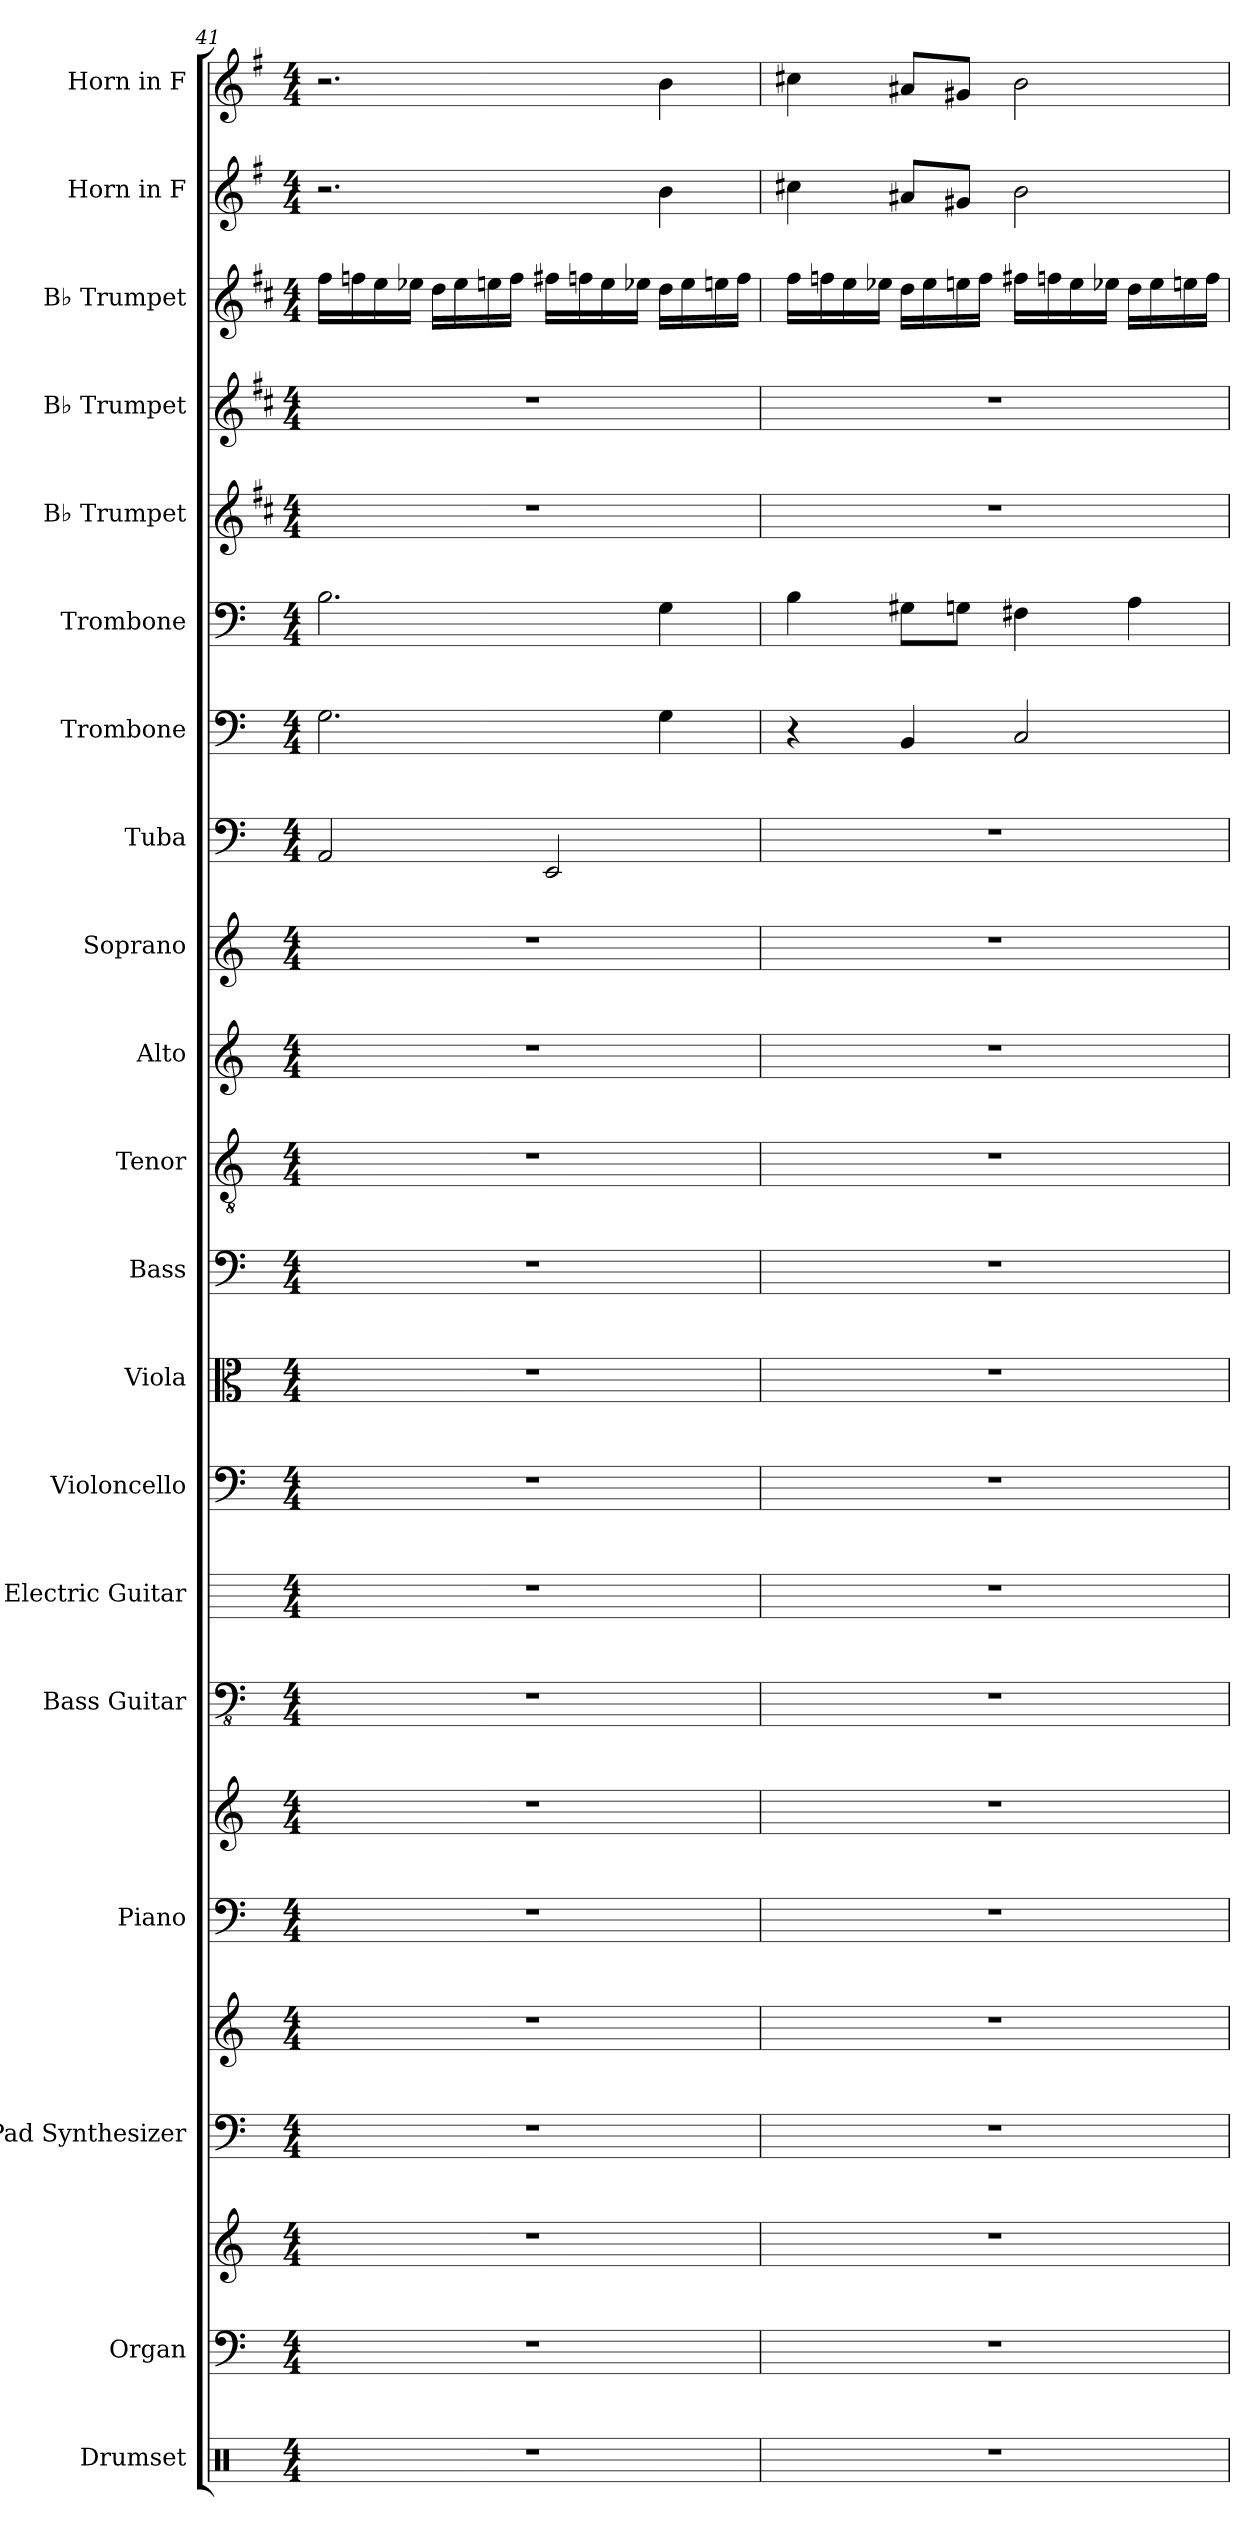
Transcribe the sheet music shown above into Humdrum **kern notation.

**kern	**kern	**kern	**kern	**kern	**kern	**kern	**kern	**kern	**kern	**kern	**kern	**kern	**kern	**kern	**kern	**kern	**kern	**kern	**kern	**kern	**kern	**kern
*part20	*part19	*part19	*part18	*part18	*part17	*part17	*part16	*part15	*part14	*part13	*part12	*part11	*part10	*part9	*part8	*part7	*part6	*part5	*part4	*part3	*part2	*part1
*staff23	*staff22	*staff21	*staff20	*staff19	*staff18	*staff17	*staff16	*staff15	*staff14	*staff13	*staff12	*staff11	*staff10	*staff9	*staff8	*staff7	*staff6	*staff5	*staff4	*staff3	*staff2	*staff1
*I"Drumset	*I"Organ	*	*I"Pad Synthesizer	*	*I"Piano	*	*I"Bass Guitar	*I"Electric Guitar	*I"Violoncello	*I"Viola	*I"Bass	*I"Tenor	*I"Alto	*I"Soprano	*I"Tuba	*I"Trombone	*I"Trombone	*I"B♭ Trumpet	*I"B♭ Trumpet	*I"B♭ Trumpet	*I"Horn in F	*I"Horn in F
*I'Drs.	*I'Org.	*	*I'Synth.	*	*I'Pno.	*	*I'B. Guit.	*I'El. Guit.	*I'Vc.	*I'Vla.	*I'B.	*I'T.	*I'A.	*I'S.	*I'Tba.	*I'Tbn.	*I'Tbn.	*I'B♭ Tpt.	*I'B♭ Tpt.	*I'B♭ Tpt.	*	*
!!LO:PB:g=z
*clefX	*clefF4	*clefG2	*clefF4	*clefG2	*clefF4	*clefG2	*clefFv4	*	*clefF4	*clefC3	*clefF4	*clefGv2	*clefG2	*clefG2	*clefF4	*clefF4	*clefF4	*clefG2	*clefG2	*clefG2	*clefG2	*clefG2
*	*	*	*	*	*	*	*	*	*	*	*	*	*	*	*	*	*	*ITrd1c2	*ITrd1c2	*ITrd1c2	*ITrd4c7	*ITrd4c7
*k[]	*k[]	*k[]	*k[]	*k[]	*k[]	*k[]	*k[]	*k[]	*k[]	*k[]	*k[]	*k[]	*k[]	*k[]	*k[]	*k[]	*k[]	*k[]	*k[]	*k[]	*k[]	*k[]
*M4/4	*M4/4	*M4/4	*M4/4	*M4/4	*M4/4	*M4/4	*M4/4	*M4/4	*M4/4	*M4/4	*M4/4	*M4/4	*M4/4	*M4/4	*M4/4	*M4/4	*M4/4	*M4/4	*M4/4	*M4/4	*M4/4	*M4/4
=41	=41	=41	=41	=41	=41	=41	=41	=41	=41	=41	=41	=41	=41	=41	=41	=41	=41	=41	=41	=41	=41	=41
1r	1r	1r	1r	1r	1r	1r	1r	1r	1r	1r	1r	1r	1r	1r	2AA/	2.G\	2.B\	1r	1r	16ee\LL	2.r	2.r
.	.	.	.	.	.	.	.	.	.	.	.	.	.	.	.	.	.	.	.	16ee-X\	.	.
.	.	.	.	.	.	.	.	.	.	.	.	.	.	.	.	.	.	.	.	16dd\	.	.
.	.	.	.	.	.	.	.	.	.	.	.	.	.	.	.	.	.	.	.	16dd-X\JJ	.	.
.	.	.	.	.	.	.	.	.	.	.	.	.	.	.	.	.	.	.	.	16cc\LL	.	.
.	.	.	.	.	.	.	.	.	.	.	.	.	.	.	.	.	.	.	.	16dd-\	.	.
.	.	.	.	.	.	.	.	.	.	.	.	.	.	.	.	.	.	.	.	16ddn\	.	.
.	.	.	.	.	.	.	.	.	.	.	.	.	.	.	.	.	.	.	.	16ee-\JJ	.	.
.	.	.	.	.	.	.	.	.	.	.	.	.	.	.	2EE/	.	.	.	.	16een\LL	.	.
.	.	.	.	.	.	.	.	.	.	.	.	.	.	.	.	.	.	.	.	16ee-X\	.	.
.	.	.	.	.	.	.	.	.	.	.	.	.	.	.	.	.	.	.	.	16dd\	.	.
.	.	.	.	.	.	.	.	.	.	.	.	.	.	.	.	.	.	.	.	16dd-X\JJ	.	.
.	.	.	.	.	.	.	.	.	.	.	.	.	.	.	.	4G\	4G\	.	.	16cc\LL	4e\	4e\
.	.	.	.	.	.	.	.	.	.	.	.	.	.	.	.	.	.	.	.	16dd-\	.	.
.	.	.	.	.	.	.	.	.	.	.	.	.	.	.	.	.	.	.	.	16ddn\	.	.
.	.	.	.	.	.	.	.	.	.	.	.	.	.	.	.	.	.	.	.	16ee-\JJ	.	.
=42	=42	=42	=42	=42	=42	=42	=42	=42	=42	=42	=42	=42	=42	=42	=42	=42	=42	=42	=42	=42	=42	=42
1r	1r	1r	1r	1r	1r	1r	1r	1r	1r	1r	1r	1r	1r	1r	1r	4r	4B\	1r	1r	16ee\LL	4f#X\	4f#X\
.	.	.	.	.	.	.	.	.	.	.	.	.	.	.	.	.	.	.	.	16ee-X\	.	.
.	.	.	.	.	.	.	.	.	.	.	.	.	.	.	.	.	.	.	.	16dd\	.	.
.	.	.	.	.	.	.	.	.	.	.	.	.	.	.	.	.	.	.	.	16dd-X\JJ	.	.
.	.	.	.	.	.	.	.	.	.	.	.	.	.	.	.	4BB/	8G#X\L	.	.	16cc\LL	8d#X/L	8d#X/L
.	.	.	.	.	.	.	.	.	.	.	.	.	.	.	.	.	.	.	.	16dd-\	.	.
.	.	.	.	.	.	.	.	.	.	.	.	.	.	.	.	.	8Gn\J	.	.	16ddn\	8c#X/J	8c#X/J
.	.	.	.	.	.	.	.	.	.	.	.	.	.	.	.	.	.	.	.	16ee-\JJ	.	.
.	.	.	.	.	.	.	.	.	.	.	.	.	.	.	.	2C/	4F#X\	.	.	16een\LL	2e\	2e\
.	.	.	.	.	.	.	.	.	.	.	.	.	.	.	.	.	.	.	.	16ee-X\	.	.
.	.	.	.	.	.	.	.	.	.	.	.	.	.	.	.	.	.	.	.	16dd\	.	.
.	.	.	.	.	.	.	.	.	.	.	.	.	.	.	.	.	.	.	.	16dd-X\JJ	.	.
.	.	.	.	.	.	.	.	.	.	.	.	.	.	.	.	.	4A\	.	.	16cc\LL	.	.
.	.	.	.	.	.	.	.	.	.	.	.	.	.	.	.	.	.	.	.	16dd-\	.	.
.	.	.	.	.	.	.	.	.	.	.	.	.	.	.	.	.	.	.	.	16ddn\	.	.
.	.	.	.	.	.	.	.	.	.	.	.	.	.	.	.	.	.	.	.	16ee-\JJ	.	.
=	=	=	=	=	=	=	=	=	=	=	=	=	=	=	=	=	=	=	=	=	=	=
*-	*-	*-	*-	*-	*-	*-	*-	*-	*-	*-	*-	*-	*-	*-	*-	*-	*-	*-	*-	*-	*-	*-
